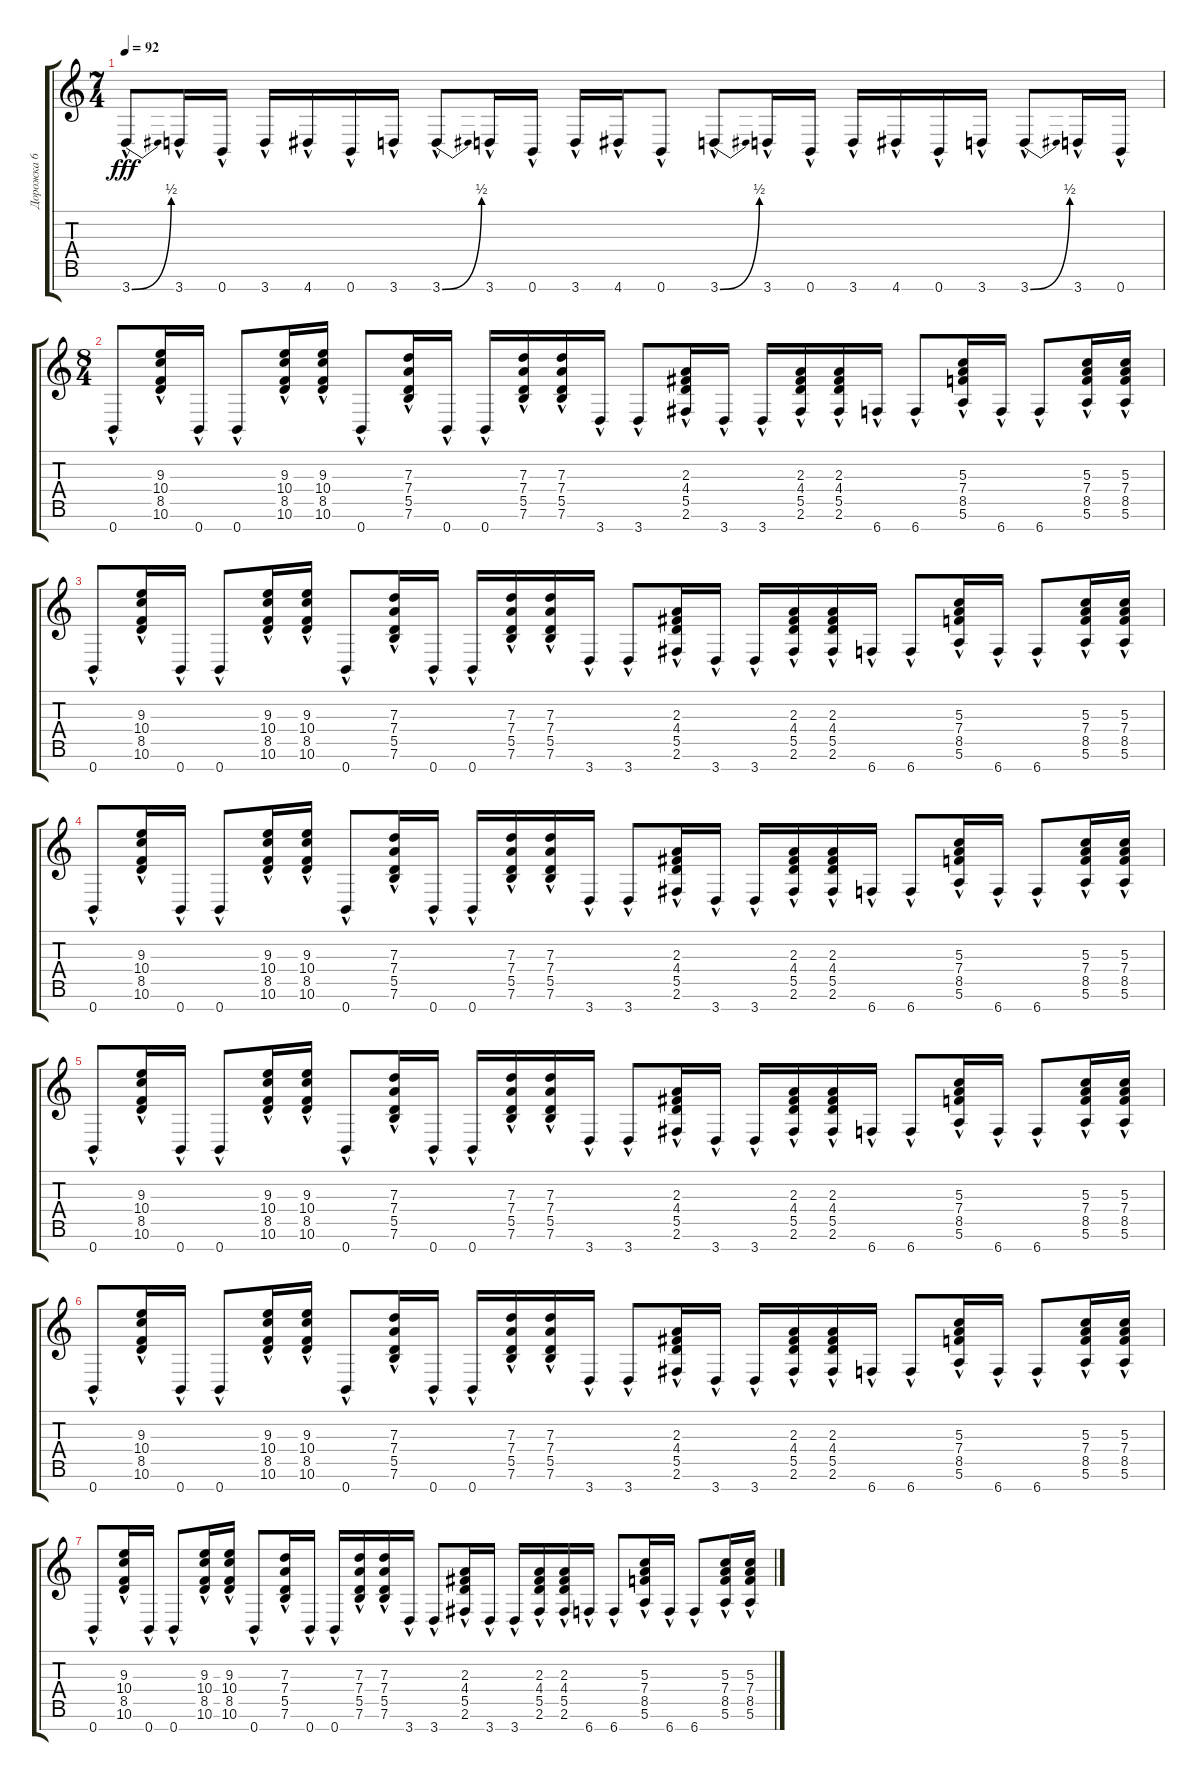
\track ("Дорожка 6" "Дорожка 6") {instrument distortionguitar}
\staff {score tabs}
\tuning (E4 B3 G3 D3 A2 E2 B1) {hide}
\ts (7 4)
\tempo 92
\clef g2
\ks c
3.7{be (bend 0 0 60 2) hac}.8{dy fff} 3.7{hac}.16 0.7{hac}.16 3.7{hac}.16 4.7{hac}.16 0.7{hac}.16 3.7{hac}.16 3.7{be (bend 0 0 60 2) hac}.8 3.7{hac}.16 0.7{hac}.16 3.7{hac}.16 4.7{hac}.16 0.7{hac}.8 3.7{be (bend 0 0 60 2) hac}.8 3.7{hac}.16 0.7{hac}.16 3.7{hac}.16 4.7{hac}.16 0.7{hac}.16 3.7{hac}.16 3.7{be (bend 0 0 60 2) hac}.8 3.7{hac}.16 0.7{hac}.16 |
\ts (8 4)
0.7{hac}.8 (9.3{hac} 10.4{hac} 8.5{hac} 10.6{hac}).16 0.7{hac}.16 0.7{hac}.8 (9.3{hac} 10.4{hac} 8.5{hac} 10.6{hac}).16 (9.3{hac} 10.4{hac} 8.5{hac} 10.6{hac}).16 0.7{hac}.8 (7.3{hac} 7.4{hac} 5.5{hac} 7.6{hac}).16 0.7{hac}.16 0.7{hac}.16 (7.3{hac} 7.4{hac} 5.5{hac} 7.6{hac}).16 (7.3{hac} 7.4{hac} 5.5{hac} 7.6{hac}).16 3.7{hac}.16 3.7{hac}.8 (2.3{hac} 4.4{hac} 5.5{hac} 2.6{hac}).16 3.7{hac}.16 3.7{hac}.16 (2.3{hac} 4.4{hac} 5.5{hac} 2.6{hac}).16 (2.3{hac} 4.4{hac} 5.5{hac} 2.6{hac}).16 6.7{hac}.16 6.7{hac}.8 (5.3{hac} 7.4{hac} 8.5{hac} 5.6{hac}).16 6.7{hac}.16 6.7{hac}.8 (5.3{hac} 7.4{hac} 8.5{hac} 5.6{hac}).16 (5.3{hac} 7.4{hac} 8.5{hac} 5.6{hac}).16 |
0.7{hac}.8 (9.3{hac} 10.4{hac} 8.5{hac} 10.6{hac}).16 0.7{hac}.16 0.7{hac}.8 (9.3{hac} 10.4{hac} 8.5{hac} 10.6{hac}).16 (9.3{hac} 10.4{hac} 8.5{hac} 10.6{hac}).16 0.7{hac}.8 (7.3{hac} 7.4{hac} 5.5{hac} 7.6{hac}).16 0.7{hac}.16 0.7{hac}.16 (7.3{hac} 7.4{hac} 5.5{hac} 7.6{hac}).16 (7.3{hac} 7.4{hac} 5.5{hac} 7.6{hac}).16 3.7{hac}.16 3.7{hac}.8 (2.3{hac} 4.4{hac} 5.5{hac} 2.6{hac}).16 3.7{hac}.16 3.7{hac}.16 (2.3{hac} 4.4{hac} 5.5{hac} 2.6{hac}).16 (2.3{hac} 4.4{hac} 5.5{hac} 2.6{hac}).16 6.7{hac}.16 6.7{hac}.8 (5.3{hac} 7.4{hac} 8.5{hac} 5.6{hac}).16 6.7{hac}.16 6.7{hac}.8 (5.3{hac} 7.4{hac} 8.5{hac} 5.6{hac}).16 (5.3{hac} 7.4{hac} 8.5{hac} 5.6{hac}).16 |
0.7{hac}.8 (9.3{hac} 10.4{hac} 8.5{hac} 10.6{hac}).16 0.7{hac}.16 0.7{hac}.8 (9.3{hac} 10.4{hac} 8.5{hac} 10.6{hac}).16 (9.3{hac} 10.4{hac} 8.5{hac} 10.6{hac}).16 0.7{hac}.8 (7.3{hac} 7.4{hac} 5.5{hac} 7.6{hac}).16 0.7{hac}.16 0.7{hac}.16 (7.3{hac} 7.4{hac} 5.5{hac} 7.6{hac}).16 (7.3{hac} 7.4{hac} 5.5{hac} 7.6{hac}).16 3.7{hac}.16 3.7{hac}.8 (2.3{hac} 4.4{hac} 5.5{hac} 2.6{hac}).16 3.7{hac}.16 3.7{hac}.16 (2.3{hac} 4.4{hac} 5.5{hac} 2.6{hac}).16 (2.3{hac} 4.4{hac} 5.5{hac} 2.6{hac}).16 6.7{hac}.16 6.7{hac}.8 (5.3{hac} 7.4{hac} 8.5{hac} 5.6{hac}).16 6.7{hac}.16 6.7{hac}.8 (5.3{hac} 7.4{hac} 8.5{hac} 5.6{hac}).16 (5.3{hac} 7.4{hac} 8.5{hac} 5.6{hac}).16 |
0.7{hac}.8 (9.3{hac} 10.4{hac} 8.5{hac} 10.6{hac}).16 0.7{hac}.16 0.7{hac}.8 (9.3{hac} 10.4{hac} 8.5{hac} 10.6{hac}).16 (9.3{hac} 10.4{hac} 8.5{hac} 10.6{hac}).16 0.7{hac}.8 (7.3{hac} 7.4{hac} 5.5{hac} 7.6{hac}).16 0.7{hac}.16 0.7{hac}.16 (7.3{hac} 7.4{hac} 5.5{hac} 7.6{hac}).16 (7.3{hac} 7.4{hac} 5.5{hac} 7.6{hac}).16 3.7{hac}.16 3.7{hac}.8 (2.3{hac} 4.4{hac} 5.5{hac} 2.6{hac}).16 3.7{hac}.16 3.7{hac}.16 (2.3{hac} 4.4{hac} 5.5{hac} 2.6{hac}).16 (2.3{hac} 4.4{hac} 5.5{hac} 2.6{hac}).16 6.7{hac}.16 6.7{hac}.8 (5.3{hac} 7.4{hac} 8.5{hac} 5.6{hac}).16 6.7{hac}.16 6.7{hac}.8 (5.3{hac} 7.4{hac} 8.5{hac} 5.6{hac}).16 (5.3{hac} 7.4{hac} 8.5{hac} 5.6{hac}).16 |
0.7{hac}.8 (9.3{hac} 10.4{hac} 8.5{hac} 10.6{hac}).16 0.7{hac}.16 0.7{hac}.8 (9.3{hac} 10.4{hac} 8.5{hac} 10.6{hac}).16 (9.3{hac} 10.4{hac} 8.5{hac} 10.6{hac}).16 0.7{hac}.8 (7.3{hac} 7.4{hac} 5.5{hac} 7.6{hac}).16 0.7{hac}.16 0.7{hac}.16 (7.3{hac} 7.4{hac} 5.5{hac} 7.6{hac}).16 (7.3{hac} 7.4{hac} 5.5{hac} 7.6{hac}).16 3.7{hac}.16 3.7{hac}.8 (2.3{hac} 4.4{hac} 5.5{hac} 2.6{hac}).16 3.7{hac}.16 3.7{hac}.16 (2.3{hac} 4.4{hac} 5.5{hac} 2.6{hac}).16 (2.3{hac} 4.4{hac} 5.5{hac} 2.6{hac}).16 6.7{hac}.16 6.7{hac}.8 (5.3{hac} 7.4{hac} 8.5{hac} 5.6{hac}).16 6.7{hac}.16 6.7{hac}.8 (5.3{hac} 7.4{hac} 8.5{hac} 5.6{hac}).16 (5.3{hac} 7.4{hac} 8.5{hac} 5.6{hac}).16 |
0.7{hac}.8 (9.3{hac} 10.4{hac} 8.5{hac} 10.6{hac}).16 0.7{hac}.16 0.7{hac}.8 (9.3{hac} 10.4{hac} 8.5{hac} 10.6{hac}).16 (9.3{hac} 10.4{hac} 8.5{hac} 10.6{hac}).16 0.7{hac}.8 (7.3{hac} 7.4{hac} 5.5{hac} 7.6{hac}).16 0.7{hac}.16 0.7{hac}.16 (7.3{hac} 7.4{hac} 5.5{hac} 7.6{hac}).16 (7.3{hac} 7.4{hac} 5.5{hac} 7.6{hac}).16 3.7{hac}.16 3.7{hac}.8 (2.3{hac} 4.4{hac} 5.5{hac} 2.6{hac}).16 3.7{hac}.16 3.7{hac}.16 (2.3{hac} 4.4{hac} 5.5{hac} 2.6{hac}).16 (2.3{hac} 4.4{hac} 5.5{hac} 2.6{hac}).16 6.7{hac}.16 6.7{hac}.8 (5.3{hac} 7.4{hac} 8.5{hac} 5.6{hac}).16 6.7{hac}.16 6.7{hac}.8 (5.3{hac} 7.4{hac} 8.5{hac} 5.6{hac}).16 (5.3{hac} 7.4{hac} 8.5{hac} 5.6{hac}).16
